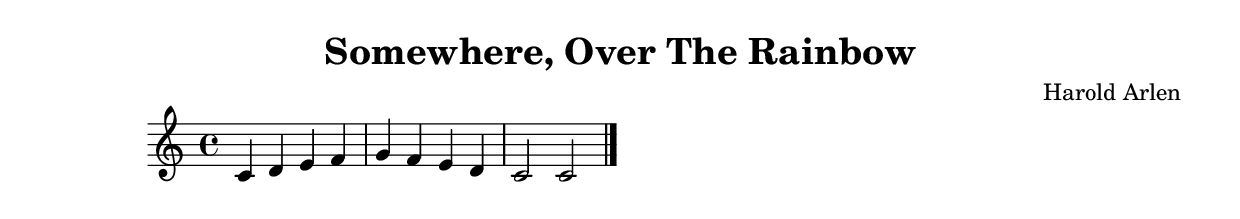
\version "2.24.4"

\header {
  title = "Somewhere, Over The Rainbow"
  composer = "Harold Arlen"
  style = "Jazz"
}

\score {
  \new Staff {
    \clef treble
    \time 4/4
    \key c \major
    
    % Simple chord progression placeholder
    c'4 d' e' f' |
    g' f' e' d' |
    c'2 c'2 |
    \bar "|."
  }
  \layout {}
  \midi {
    \tempo 4 = 120
  }
}